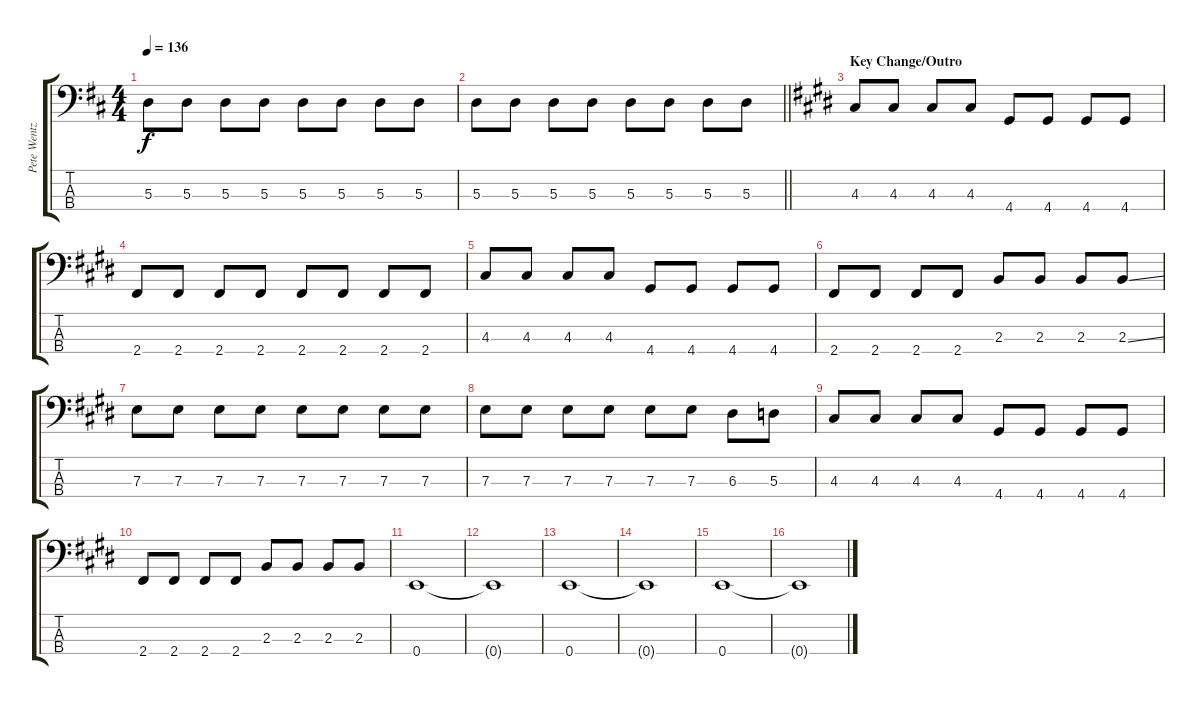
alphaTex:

\track ("Pete Wentz" "Pete Wentz") {instrument electricbassfinger}
\staff {score tabs}
\tuning (G2 D2 A1 E1) {hide}
\ts (4 4)
\tempo 136
\clef f4
\ks d
5.3.8{dy f} 5.3.8 5.3.8 5.3.8 5.3.8 5.3.8 5.3.8 5.3.8 |
\barLineRight lightlight
5.3.8 5.3.8 5.3.8 5.3.8 5.3.8 5.3.8 5.3.8 5.3.8 |
\section ("" "Key Change/Outro")
\ks e
4.3.8 4.3.8 4.3.8 4.3.8 4.4.8 4.4.8 4.4.8 4.4.8 |
2.4.8 2.4.8 2.4.8 2.4.8 2.4.8 2.4.8 2.4.8 2.4.8 |
4.3.8 4.3.8 4.3.8 4.3.8 4.4.8 4.4.8 4.4.8 4.4.8 |
2.4.8 2.4.8 2.4.8 2.4.8 2.3.8 2.3.8 2.3.8 2.3{ss}.8 |
7.3.8 7.3.8 7.3.8 7.3.8 7.3.8 7.3.8 7.3.8 7.3.8 |
7.3.8 7.3.8 7.3.8 7.3.8 7.3.8 7.3.8 6.3.8 5.3.8 |
4.3.8 4.3.8 4.3.8 4.3.8 4.4.8 4.4.8 4.4.8 4.4.8 |
2.4.8 2.4.8 2.4.8 2.4.8 2.3.8 2.3.8 2.3.8 2.3.8 |
0.4.1 |
0.4{t}.1 |
0.4.1 |
0.4{t}.1 |
0.4.1 |
0.4{t}.1{volume 0}
